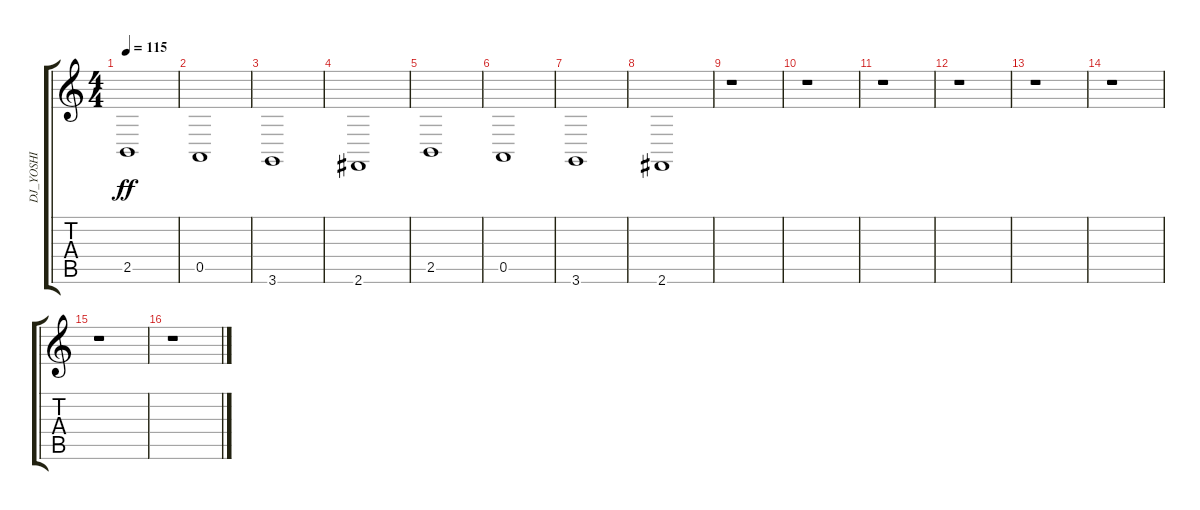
\track ("DJ_YOSHI" "DJ_YOSHI") {instrument sitar}
\staff {score tabs}
\tuning (E4 B3 G3 D3 A2 E2) {hide}
\ts (4 4)
\tempo 115
\clef g2
\ks c
2.5.1{dy ff instrument sitar} |
0.5.1 |
3.6.1 |
2.6.1 |
2.5.1 |
0.5.1 |
3.6.1 |
2.6.1 |
r.1 |
r.1 |
r.1 |
r.1 |
r.1 |
r.1 |
r.1 |
r.1
